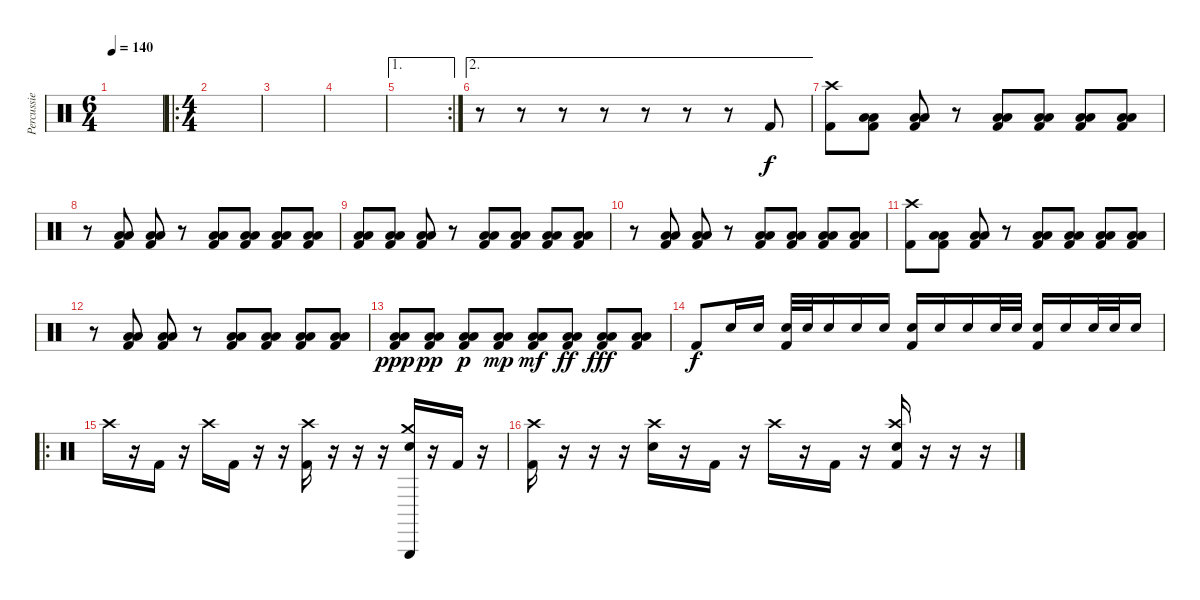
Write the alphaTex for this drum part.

\track ("Percussie" "Percussie") {instrument percussion}
\staff {score}
\articulation defaults
\ts (6 4)
\tempo 140
\clef neutral
\ks c
|
\ro
\ts (4 4)
|
|
|
\ae 1
\rc 2
|
\ae 2
r.8 r.8 r.8 r.8 r.8 r.8 r.8 "Kick (hit) 2".8 |
("Crash high (hit)" "Kick (hit) 2").8 ("Low Tom (hit)" "Low Floor Tom (hit)" "Kick (hit) 2").8 ("Low Tom (hit)" "Low Floor Tom (hit)" "Kick (hit) 2").8 r.8 ("Low Tom (hit)" "Low Floor Tom (hit)" "Kick (hit) 2").8 ("Low Tom (hit)" "Low Floor Tom (hit)" "Kick (hit) 2").8 ("Low Tom (hit)" "Low Floor Tom (hit)" "Kick (hit) 2").8 ("Low Tom (hit)" "Low Floor Tom (hit)" "Kick (hit) 2").8 |
r.8 ("Low Tom (hit)" "Low Floor Tom (hit)" "Kick (hit) 2").8 ("Low Tom (hit)" "Low Floor Tom (hit)" "Kick (hit) 2").8 r.8 ("Low Tom (hit)" "Low Floor Tom (hit)" "Kick (hit) 2").8 ("Low Tom (hit)" "Low Floor Tom (hit)" "Kick (hit) 2").8 ("Low Tom (hit)" "Low Floor Tom (hit)" "Kick (hit) 2").8 ("Low Tom (hit)" "Low Floor Tom (hit)" "Kick (hit) 2").8 |
("Low Tom (hit)" "Low Floor Tom (hit)" "Kick (hit) 2").8 ("Low Tom (hit)" "Low Floor Tom (hit)" "Kick (hit) 2").8 ("Low Tom (hit)" "Low Floor Tom (hit)" "Kick (hit) 2").8 r.8 ("Low Tom (hit)" "Low Floor Tom (hit)" "Kick (hit) 2").8 ("Low Tom (hit)" "Low Floor Tom (hit)" "Kick (hit) 2").8 ("Low Tom (hit)" "Low Floor Tom (hit)" "Kick (hit) 2").8 ("Low Tom (hit)" "Low Floor Tom (hit)" "Kick (hit) 2").8 |
r.8 ("Low Tom (hit)" "Low Floor Tom (hit)" "Kick (hit) 2").8 ("Low Tom (hit)" "Low Floor Tom (hit)" "Kick (hit) 2").8 r.8 ("Low Tom (hit)" "Low Floor Tom (hit)" "Kick (hit) 2").8 ("Low Tom (hit)" "Low Floor Tom (hit)" "Kick (hit) 2").8 ("Low Tom (hit)" "Low Floor Tom (hit)" "Kick (hit) 2").8 ("Low Tom (hit)" "Low Floor Tom (hit)" "Kick (hit) 2").8 |
("Crash high (hit)" "Kick (hit) 2").8 ("Low Tom (hit)" "Low Floor Tom (hit)" "Kick (hit) 2").8 ("Low Tom (hit)" "Low Floor Tom (hit)" "Kick (hit) 2").8 r.8 ("Low Tom (hit)" "Low Floor Tom (hit)" "Kick (hit) 2").8 ("Low Tom (hit)" "Low Floor Tom (hit)" "Kick (hit) 2").8 ("Low Tom (hit)" "Low Floor Tom (hit)" "Kick (hit) 2").8 ("Low Tom (hit)" "Low Floor Tom (hit)" "Kick (hit) 2").8 |
r.8 ("Low Tom (hit)" "Low Floor Tom (hit)" "Kick (hit) 2").8 ("Low Tom (hit)" "Low Floor Tom (hit)" "Kick (hit) 2").8 r.8 ("Low Tom (hit)" "Low Floor Tom (hit)" "Kick (hit) 2").8 ("Low Tom (hit)" "Low Floor Tom (hit)" "Kick (hit) 2").8 ("Low Tom (hit)" "Low Floor Tom (hit)" "Kick (hit) 2").8 ("Low Tom (hit)" "Low Floor Tom (hit)" "Kick (hit) 2").8 |
("Low Tom (hit)" "Low Floor Tom (hit)" "Kick (hit) 2").8{dy ppp} ("Low Tom (hit)" "Low Floor Tom (hit)" "Kick (hit) 2").8{dy pp} ("Low Tom (hit)" "Low Floor Tom (hit)" "Kick (hit) 2").8{dy p} ("Low Tom (hit)" "Low Floor Tom (hit)" "Kick (hit) 2").8{dy mp} ("Low Tom (hit)" "Low Floor Tom (hit)" "Kick (hit) 2").8{dy mf} ("Low Tom (hit)" "Low Floor Tom (hit)" "Kick (hit) 2").8{dy ff} ("Low Tom (hit)" "Low Floor Tom (hit)" "Kick (hit) 2").8{dy fff} ("Low Tom (hit)" "Low Floor Tom (hit)" "Kick (hit) 2").8 |
"Kick (hit) 2".8{dy f} "Electric Snare (hit)".16 "Electric Snare (hit)".16 ("Kick (hit) 2" "Electric Snare (hit)").32 "Electric Snare (hit)".32 "Electric Snare (hit)".16 "Electric Snare (hit)".16 "Electric Snare (hit)".16 ("Kick (hit) 2" "Electric Snare (hit)").16 "Electric Snare (hit)".16 "Electric Snare (hit)".16 "Electric Snare (hit)".32 "Electric Snare (hit)".32 ("Kick (hit) 2" "Electric Snare (hit)").16 "Electric Snare (hit)".16 "Electric Snare (hit)".32 "Electric Snare (hit)".32 "Electric Snare (hit)".16 |
\ro "Crash high (hit)".16
r.16 "Kick (hit) 2".16 r.16 "Crash high (hit)".16 "Kick (hit) 2".16 r.16 r.16 ("Crash high (hit)" "Kick (hit) 2").16 r.16 r.16 r.16 ("Triangle (hit)" "Crash medium (hit)" "Snare (hit) 2").16 r.16 "Kick (hit) 2".16 r.16 |
("Crash high (hit)" "Kick (hit) 2").16 r.16 r.16 r.16 ("Crash high (hit)" "Snare (hit) 2").16 r.16 "Kick (hit) 2".16 r.16 "Crash high (hit)".16 r.16 "Kick (hit) 2".16 r.16 ("Crash high (hit)" "Snare (hit) 2" "Kick (hit) 2").16 r.16 r.16 r.16
